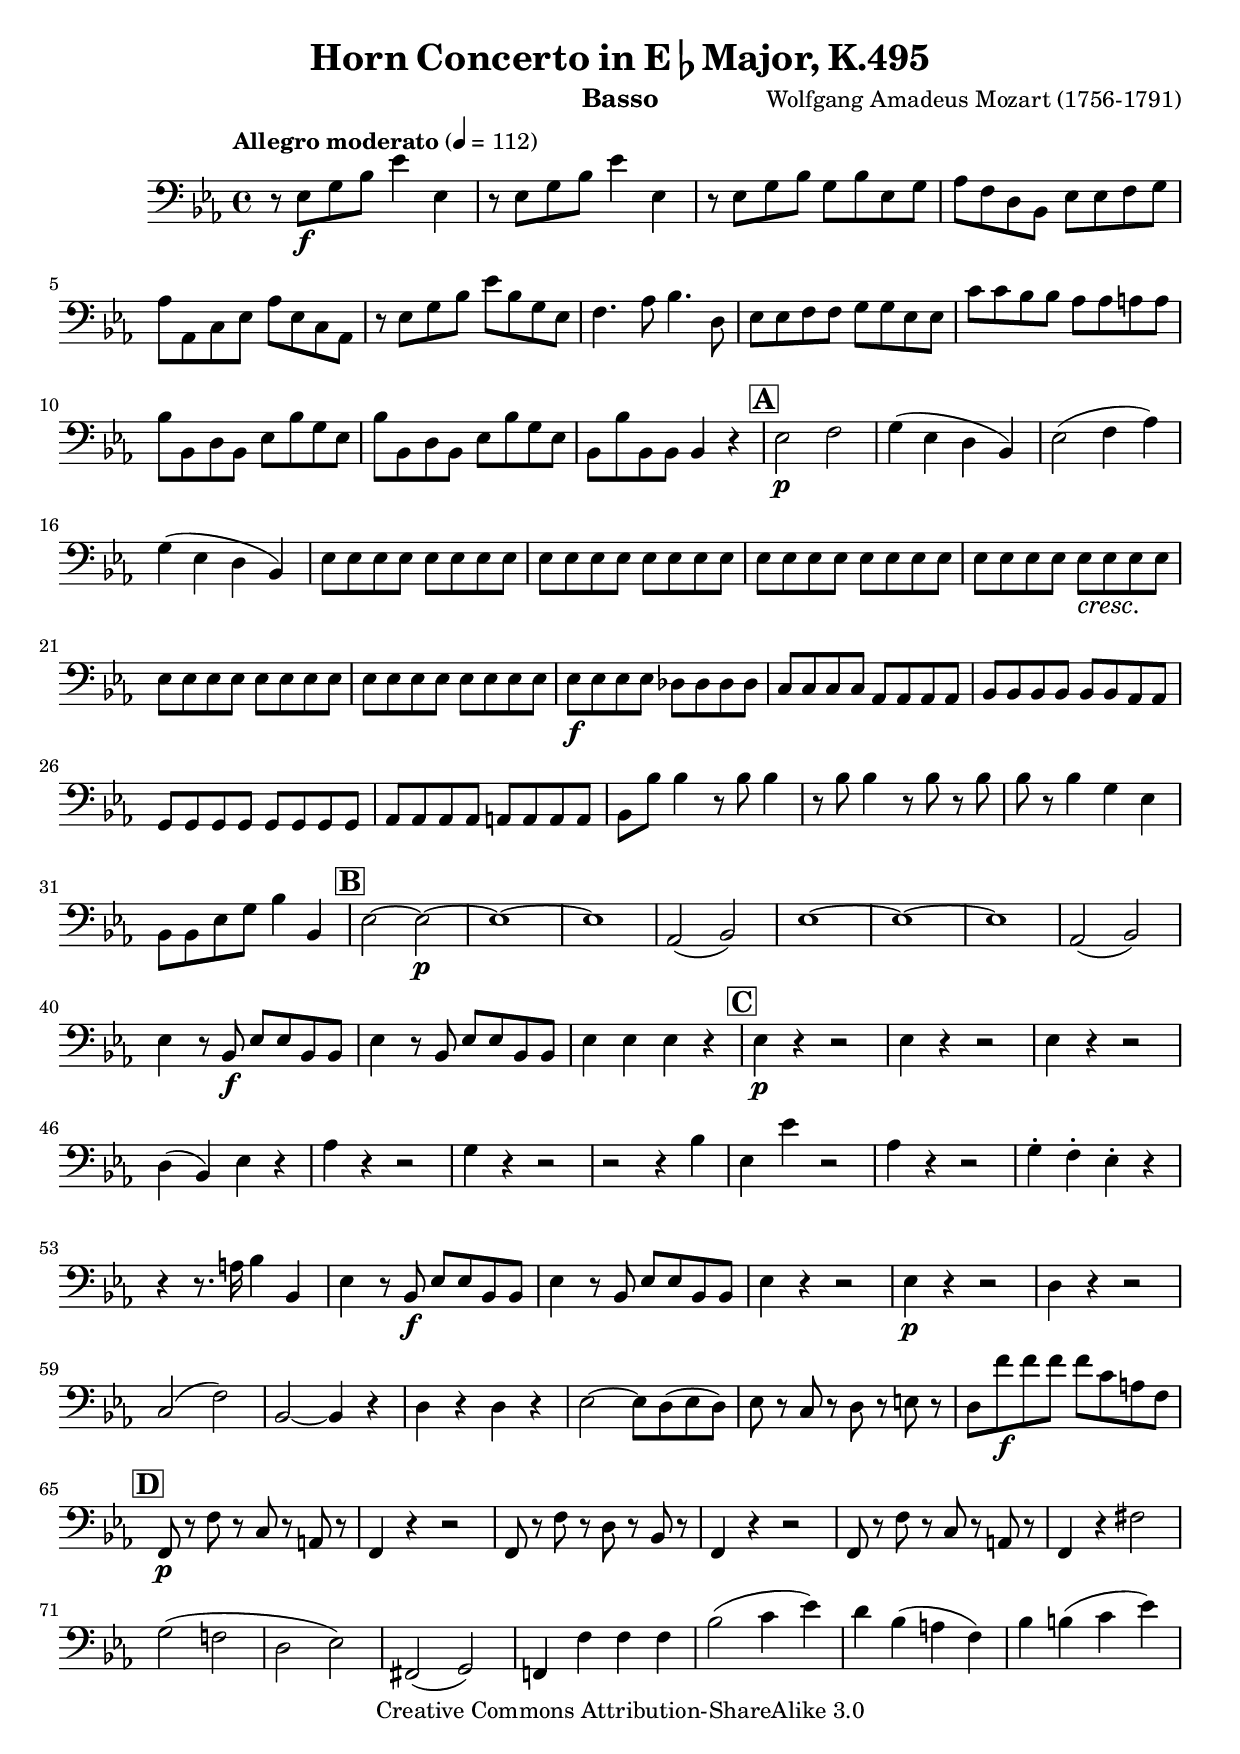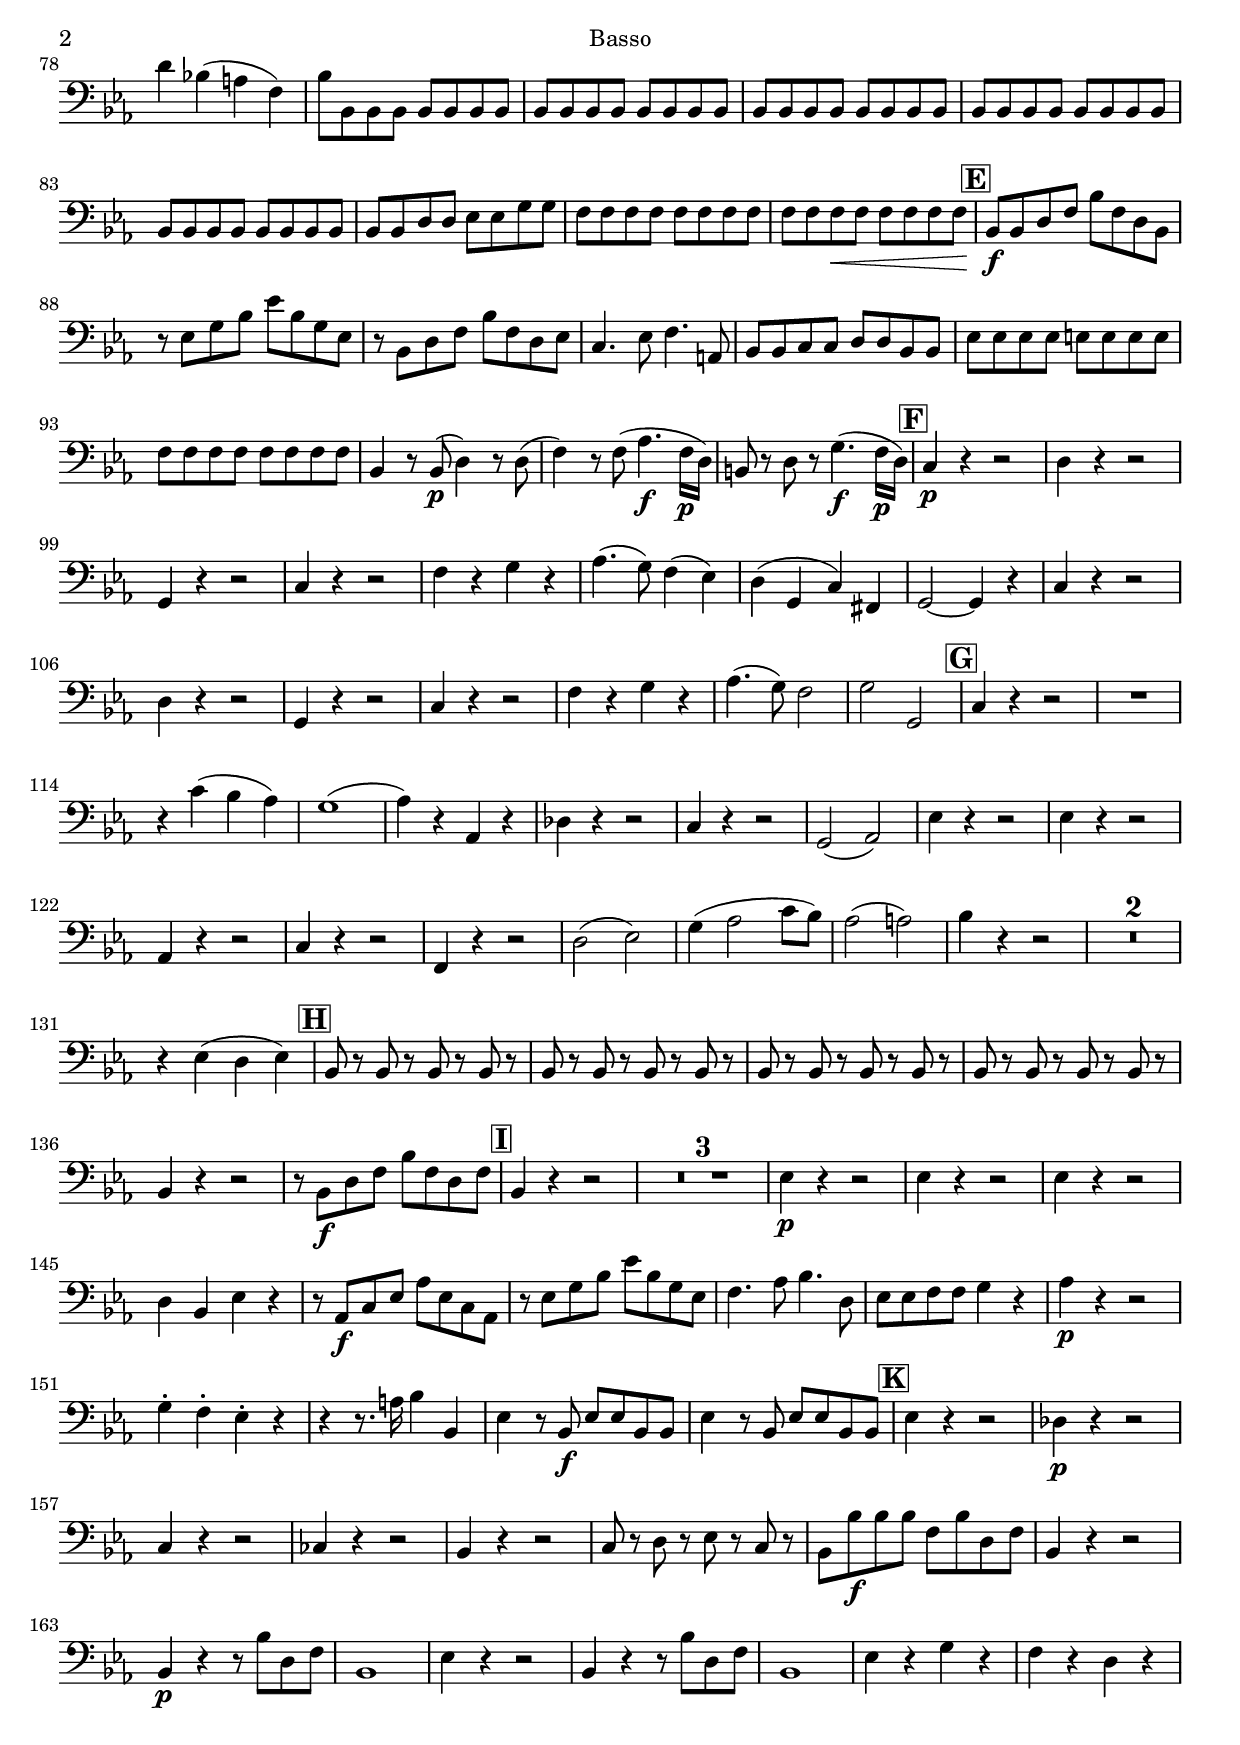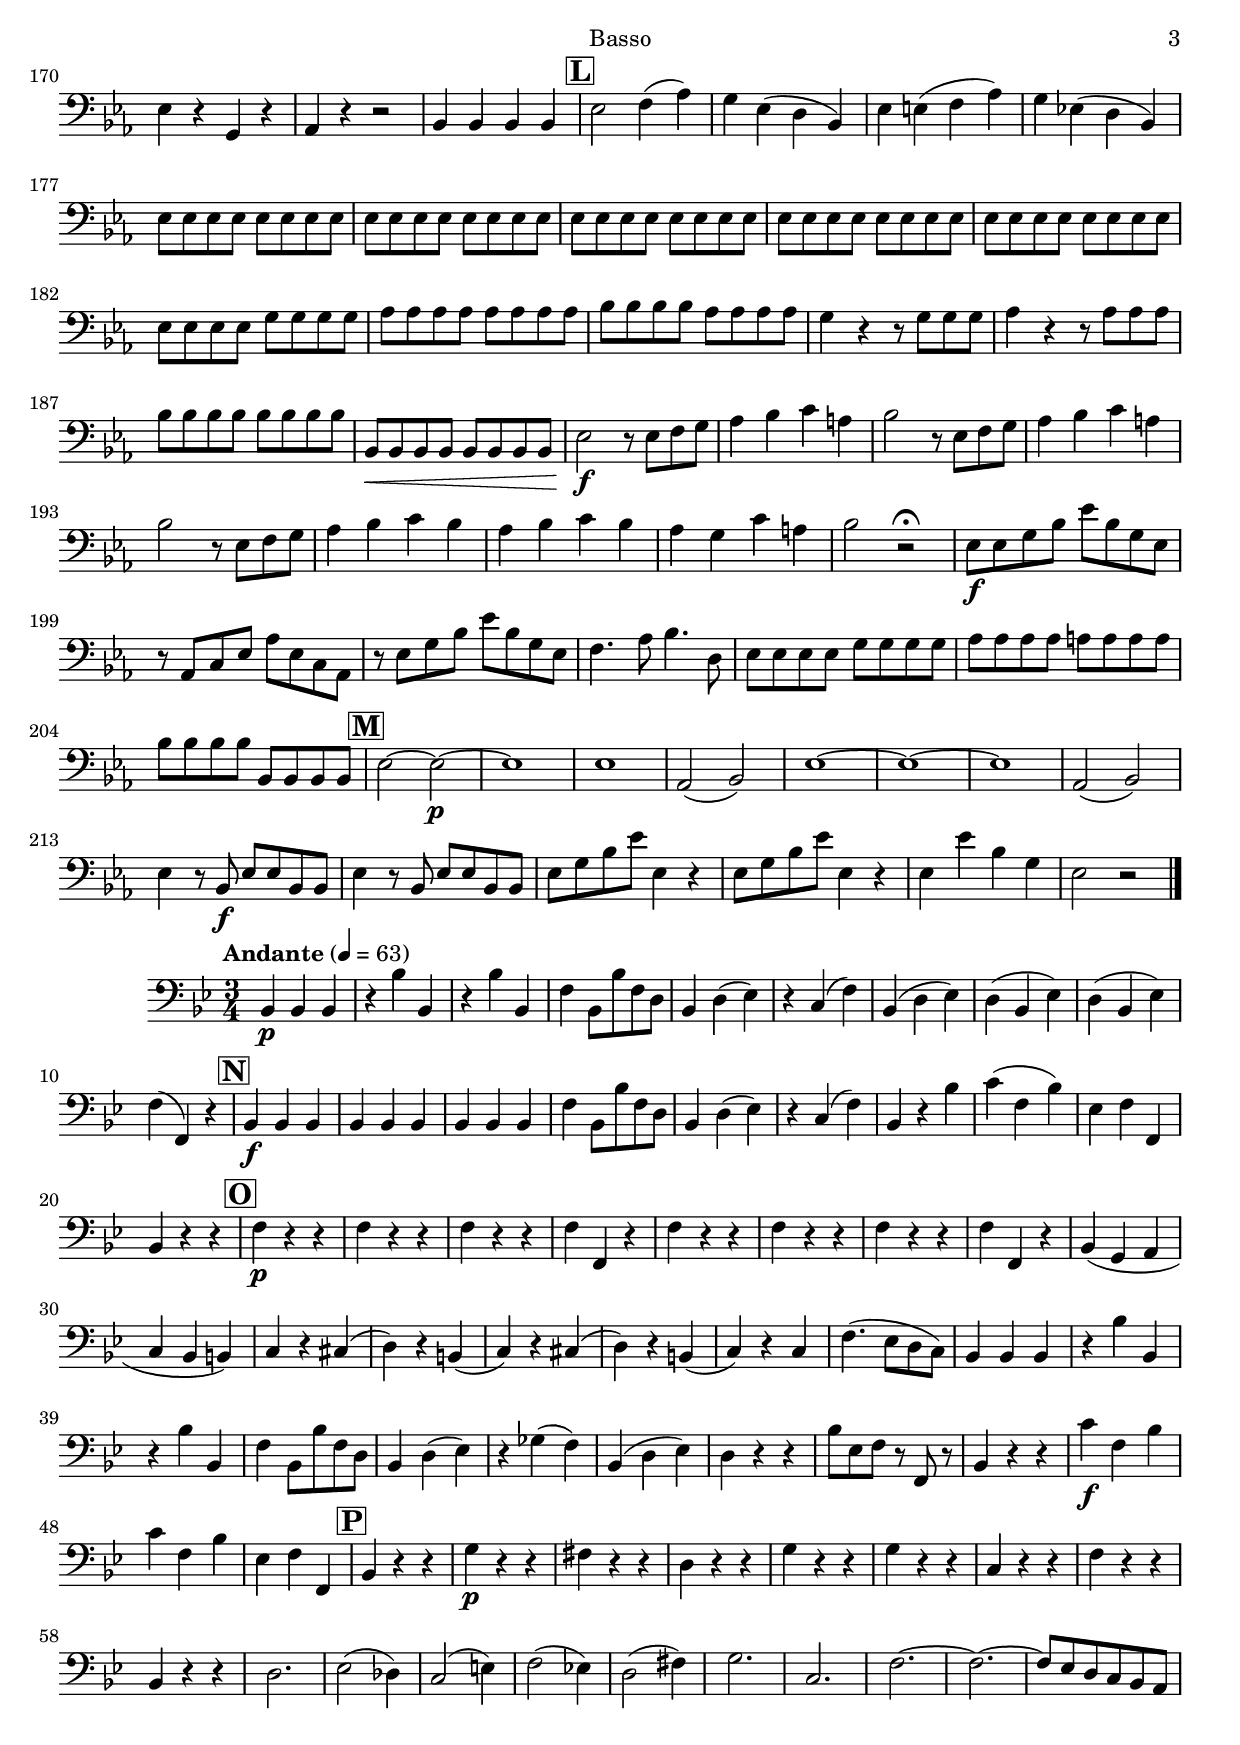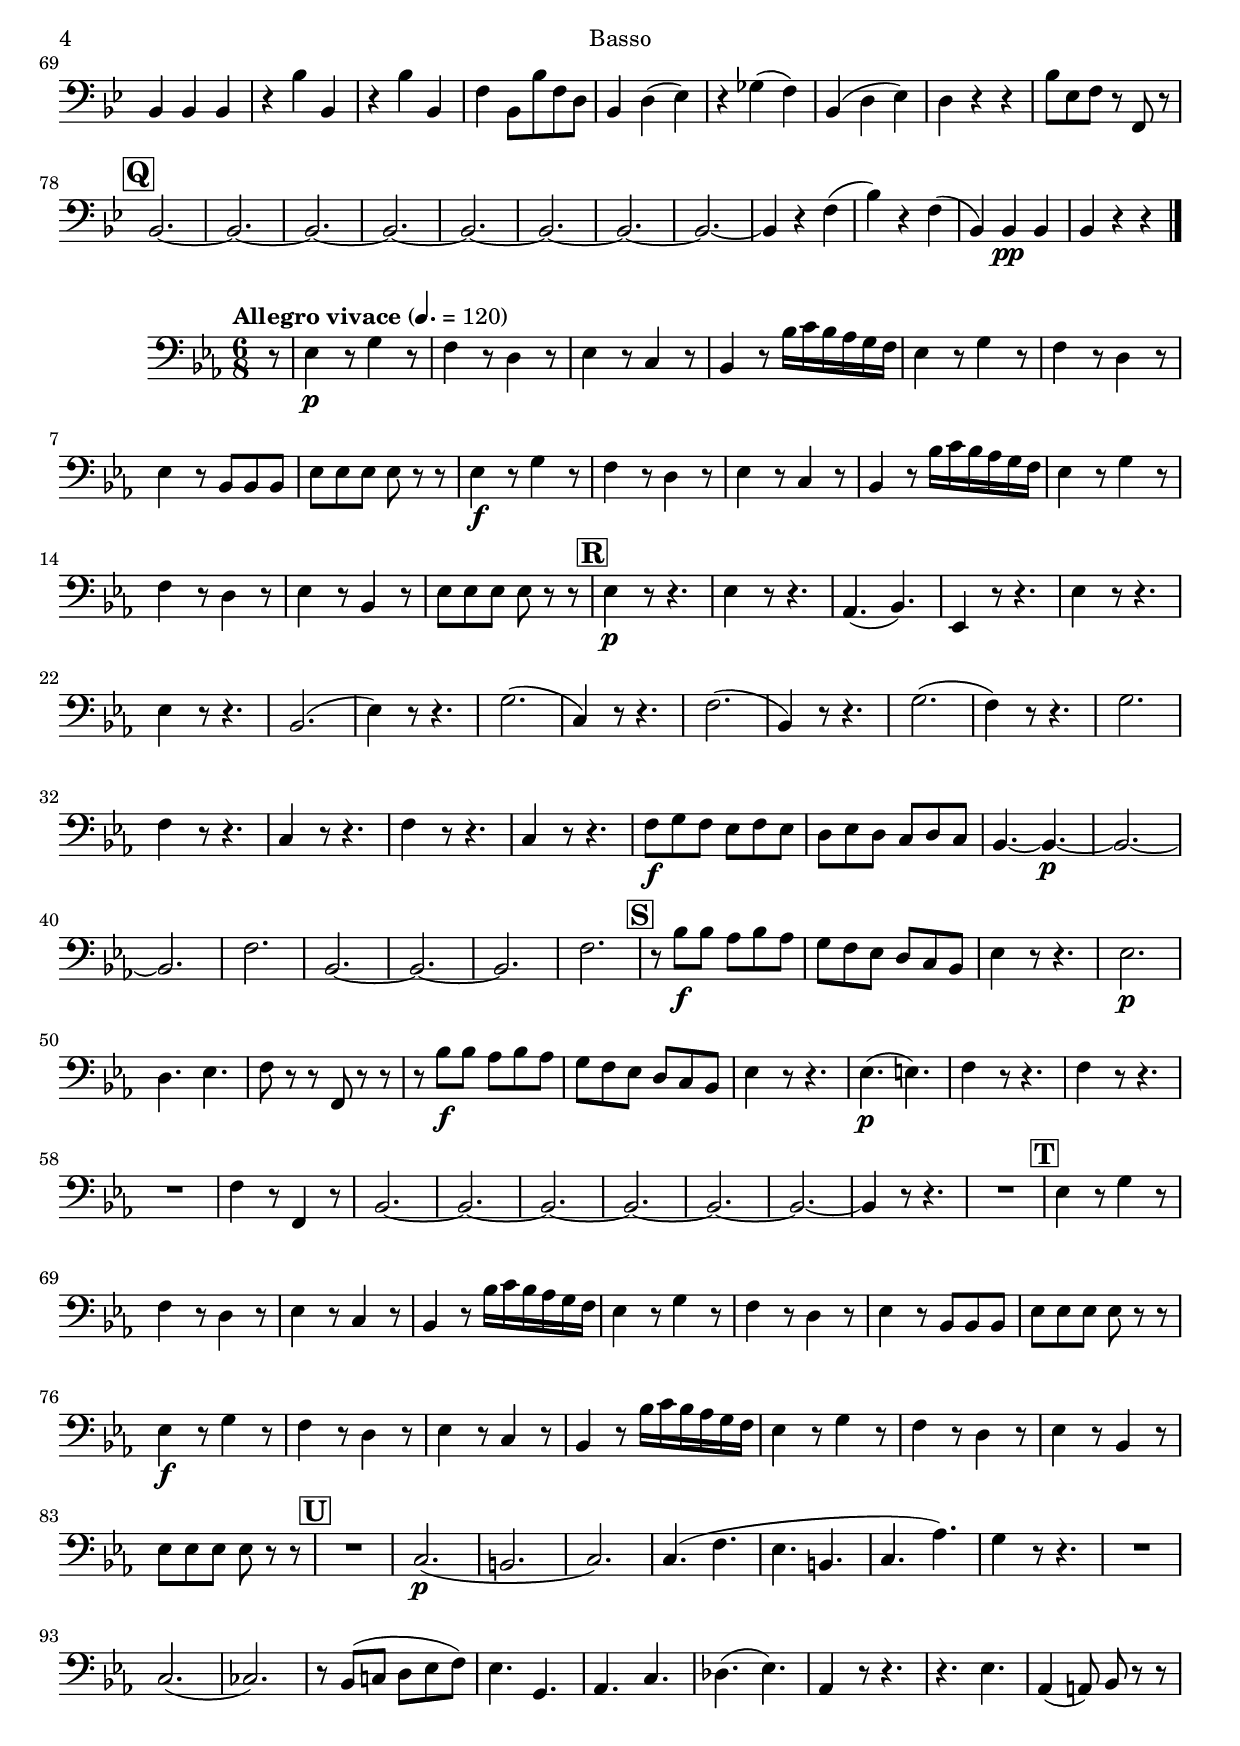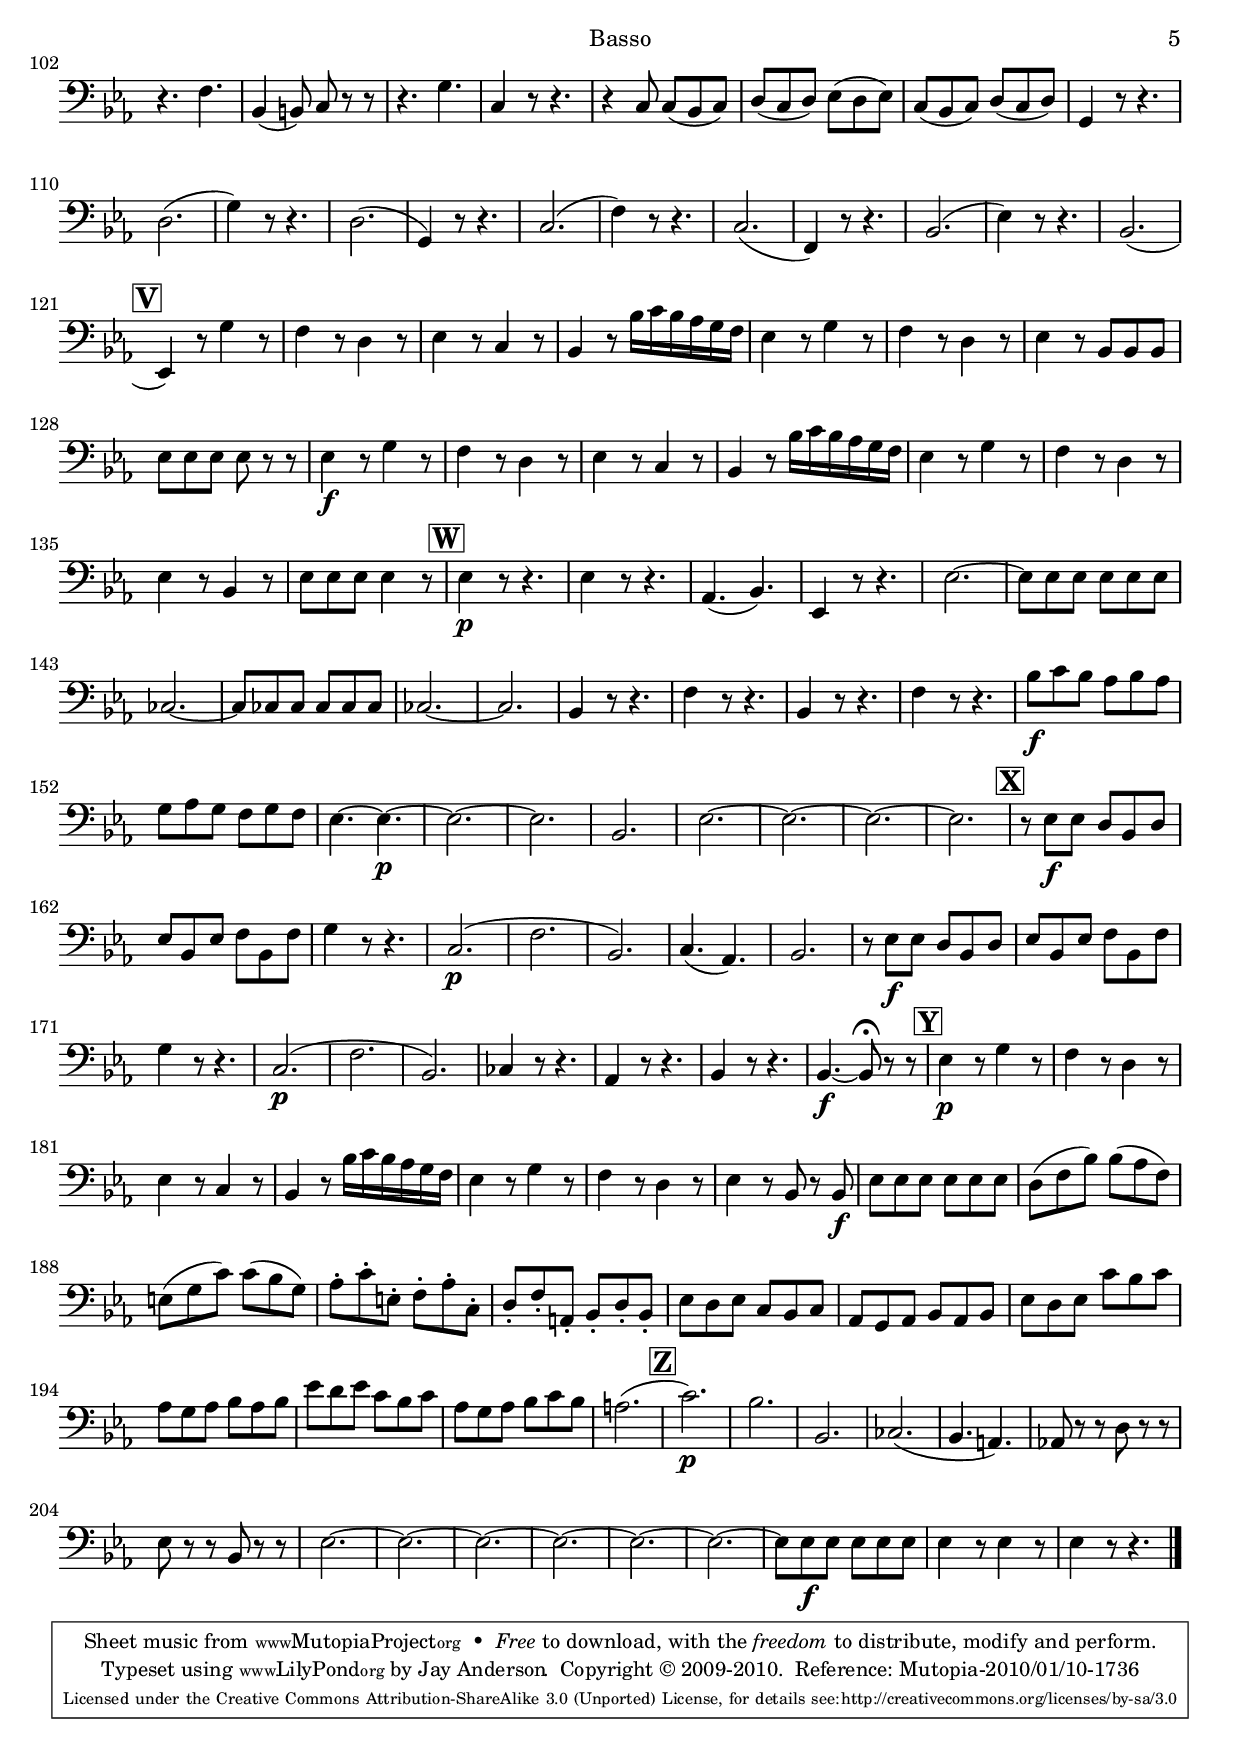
\version "2.13.33"

\include "defs.ily"
\version "2.13.33"

bassMvtI = \relative c
{
  \clef bass
  \key ees \major
  r8 ees\f g bes ees4 ees, |
  r8 ees g bes ees4 ees, |
  r8 ees g bes g bes ees, g |
  aes f d bes ees ees f g |
  aes aes, c ees aes ees c aes |
  r ees' g bes ees bes g ees |
  f4. aes8 bes4. d,8 |
  ees ees f f g g ees ees |
  c' c bes bes aes aes a a |
  bes bes, d bes ees bes' g ees |
  bes' bes, d bes ees bes' g ees |
  bes bes' bes, bes bes4 r |

  %A
  ees2\p f |
  g4( ees d bes) |
  ees2( f4 aes) |
  g( ees d bes) |
  <<
    {s1*3 | s2 s\justCresc}
    \repeat unfold 6 { \repeat unfold 8 ees8 | }
  >>
  ees8\f ees ees ees des des des des |
  c c c c aes aes aes aes |
  bes bes bes bes bes bes aes aes |
  g g g g g g g g |
  aes aes aes aes a a a a |
  bes bes' bes4 r8 bes8 bes4 |
  r8 bes bes4 r8 bes r bes |
  bes r bes4 g ees |
  bes8 bes ees g bes4 bes, |

  %B
  ees2~ ees~\p |
  ees1~ |
  ees |
  aes,2( bes) |
  ees1~ |
  ees~ |
  ees |
  aes,2( bes) |
  ees4 r8 bes\f ees ees bes bes |
  ees4 r8 bes ees ees bes bes |
  ees4 ees ees r |

  %C
  ees4\p r r2 |
  ees4 r r2 |
  ees4 r r2 |
  d4( bes) ees r |
  aes r r2 |
  g4 r r2 |
  r2 r4 bes |
  ees, ees' r2 |
  aes,4 r r2 |
  g4-. f-. ees-. r |
  r4 r8. a16 bes4 bes, |
  ees r8 bes\f ees ees bes bes |
  ees4 r8 bes ees ees bes bes |
  ees4 r r2 |
  ees4\p r r2 |
  d4 r r2 |
  c2( f) |
  bes,2~ bes4 r |
  d r d r |
  ees2~ ees8 d( ees d) |
  ees r c r d r e r |
  d f'\f f f f c a f |

  %D
  f,\p r f' r c r a r |
  f4 r r2 |
  f8 r f' r d r bes r |
  f4 r r2 |
  f8 r f' r c r a r |
  f4 r fis'2 |
  g( f |
  d ees) |
  fis,( g) |
  f4 f' f f |
  bes2( c4 ees) |
  d bes( a f) |
  bes b( c ees) |
  d bes( a f) |
  bes8 bes, bes bes bes bes bes bes |
  \repeat unfold 4 {\repeat unfold 8 bes |}
  bes bes d d ees ees g g |
  f f f f f f f f |
  f f f\< f f f f f |

  %E
  bes,\f bes d f bes f d bes |
  r ees g bes ees bes g ees |
  r bes d f bes f d ees |
  c4. ees8 f4. a,8 |
  bes bes c c d d bes bes |
  ees ees ees ees e e e e |
  f f f f f f f f |
  bes,4 r8 bes(\p d4) r8 d( |
  f4) r8 f( aes4.\f f16\p d) |
  b8 r d r g4.(\f f16\p d) |

  %F
  c4\p r r2 |
  d4 r r2 |
  g,4 r r2 |
  c4 r r2 |
  f4 r g r |
  aes4.( g8) f4( ees) |
  d( g, c) fis, |
  g2~ g4 r |
  c r r2 |
  d4 r r2 |
  g,4 r r2 |
  c4 r r2 |
  f4 r g r |
  aes4.( g8) f2 |
  g g, |

  %G
  c4 r r2 |
  R1 |
  r4 c'( bes aes) |
  g1( |
  aes4) r aes, r |
  des r r2 |
  c4 r r2 |
  g2( aes) |
  ees'4 r r2 |
  ees4 r r2 |
  aes,4 r r2 |
  c4 r r2 |
  f,4 r r2 |
  d'2( ees) |
  g4( aes2 c8 bes) |
  aes2( a) |
  bes4 r r2 |
  R1*2 |
  r4 ees,( d ees) |

  %H
  \repeat unfold 4 { \repeat unfold 4 {bes8 r} | } |
  bes4 r r2 |
  r8 bes\f d f bes f d f |

  %I
  bes,4 r r2 |
  R1*3 |
  ees4\p r r2 |
  ees4 r r2 |
  ees4 r r2 |
  d4 bes ees r |
  r8 aes,\f c ees aes ees c aes |
  r8 ees' g bes ees bes g ees |
  f4. aes8 bes4. d,8 |
  ees ees f f g4 r |
  aes4\p r r2 |
  g4-. f-. ees-. r |
  r4 r8. a16 bes4 bes, |
  ees4 r8 bes\f ees ees bes bes |
  ees4 r8 bes ees ees bes bes |

  %K
  ees4 r r2 |
  des4\p r r2 |
  c4 r r2 |
  ces4 r r2 |
  bes4 r r2 |
  c8 r d r ees r c r |
  bes bes'\f bes bes f bes d, f |
  bes,4 r r2 |
  bes4\p r r8 bes' d, f |
  bes,1 |
  ees4 r r2 |
  bes4 r r8 bes' d, f |
  bes,1 |
  ees4 r g r |
  f r d r |
  ees r g, r |
  aes r r2 |
  bes4 bes bes bes |

  %L
  ees2 f4( aes) |
  g ees( d bes) |
  ees e( f aes) |
  g ees( d bes) |
  \repeat unfold 5 {\repeat unfold 8 ees8 |} |
  ees ees ees ees g g g g |
  aes aes aes aes aes aes aes aes |
  bes bes bes bes aes aes aes aes |
  g4 r r8 g g g |
  aes4 r r8 aes aes aes |
  bes bes bes bes bes bes bes bes |
  bes,\< bes bes bes bes bes bes bes |
  ees2\f r8 ees f g |
  aes4 bes c a |
  bes2 r8 ees, f g |
  aes4 bes c a |
  bes2 r8 ees, f g |
  aes4 bes c bes |
  aes bes c bes |
  aes g c a |
  bes2 r2\fermata |
  ees,8\f ees g bes ees bes g ees |
  r aes, c ees aes ees c aes |
  r ees' g bes ees bes g ees |
  f4. aes8 bes4. d,8 |
  ees ees ees ees g g g g |
  aes aes aes aes a a a a |
  bes bes bes bes bes, bes bes bes |

  %M
  ees2~ ees~\p |
  ees1 |
  ees |
  aes,2( bes) |
  ees1~ |
  ees~ |
  ees |
  aes,2( bes) |
  ees4 r8 bes\f ees ees bes bes |
  ees4 r8 bes ees ees bes bes |
  \repeat unfold 2 {ees g bes ees ees,4 r |}
  ees ees' bes g |
  ees2 r |
}

bassMvtII = \relative c
{
  \clef bass
  \key bes \major
  bes4\p bes bes |
  \repeat unfold 2 {r bes' bes, |}
  f' bes,8 bes' f d |
  bes4 d( ees) |
  r c( f) |
  bes,( d ees) |
  d( bes ees) |
  d( bes ees) |
  f( f,) r |

  %N
  bes\f bes bes |
  bes bes bes |
  bes bes bes |
  f' bes,8 bes' f d |
  bes4 d( ees) |
  r c( f) |
  bes, r bes' |
  c( f, bes) |
  ees, f f, |
  bes r r |

  %O
  f'\p r r |
  f r r |
  f r r |
  f f, r |
  f' r r |
  f r r |
  f r r |
  f f, r |
  bes( g a |
  c bes b) |
  c r cis( |
  d) r b( |
  c) r cis( |
  d) r b( |
  c) r c |
  f4.( ees8 d c) |
  bes4 bes bes |
  r bes' bes, |
  r bes' bes, |
  f' bes,8 bes' f d |
  bes4 d( ees) |
  r ges( f) |
  bes,( d ees) |
  d r r |
  bes'8 ees, f r f, r |
  bes4 r r |
  c'\f f, bes |
  c f, bes |
  ees, f f, |

  %P
  bes r r |
  g'\p r r |
  fis r r |
  d r r |
  g r r |
  g r r |
  c, r r |
  f r r |
  bes, r r |
  d2. |
  ees2( des4) |
  c2( e4) |
  f2( ees4) |
  d2( fis4) |
  g2. |
  c, |
  f~ |
  f~ |
  f8 ees d c bes a |
  bes4 bes bes |
  r bes' bes, |
  r bes' bes, |
  f' bes,8 bes' f d |
  bes4 d( ees) |
  r ges( f) |
  bes,( d ees) |
  d r r |
  bes'8 ees, f r f, r |

  %Q
  \repeat unfold 8 {bes2.~ |}
  bes4 r f'( |
  bes) r f( |
  bes,) bes\pp bes |
  bes r r |
}

bassMvtIII = \relative c
{
  \clef bass
  \key ees \major
  r8 |
  ees4\p r8 g4 r8 |
  f4 r8 d4 r8 |
  ees4 r8 c4 r8 |
  bes4 r8 bes'16 c bes aes g f |
  ees4 r8 g4 r8 |
  f4 r8 d4 r8 |
  ees4 r8 bes8 bes bes |
  ees ees ees ees r r |
  ees4\f r8 g4 r8 |
  f4 r8 d4 r8 |
  ees4 r8 c4 r8 |
  bes4 r8 bes'16 c bes aes g f |
  ees4 r8 g4 r8 |
  f4 r8 d4 r8 |
  ees4 r8 bes4 r8 |
  ees8 ees ees ees r r |

  %R
  ees4\p r8 r4. |
  ees4 r8 r4. |
  aes,4.( bes) |
  ees,4 r8 r4. |
  ees'4 r8 r4. |
  ees4 r8 r4. |
  bes2.( |
  ees4) r8 r4. |
  g2.( |
  c,4) r8 r4. |
  f2.( |
  bes,4) r8 r4. |
  g'2.( |
  f4) r8 r4. |
  g2. |
  f4 r8 r4. |
  c4 r8 r4. |
  f4 r8 r4. |
  c4 r8 r4. |
  f8\f g f ees f ees |
  d ees d c d c |
  bes4.~ bes4.~\p |
  bes2.~ |
  bes |
  f' |
  bes,~ |
  bes~ |
  bes |
  f' |

  %S
  r8 bes\f bes aes bes aes |
  g f ees d c bes |
  ees4 r8 r4. |
  ees2.\p |
  d4. ees |
  f8 r r f, r r |
  r bes'\f bes aes bes aes |
  g f ees d c bes |
  ees4 r8 r4. |
  ees4.(\p e) |
  f4 r8 r4. |
  f4 r8 r4. |
  R2. |
  f4 r8 f,4 r8 |
  \repeat unfold 6 {bes2.~ |}
  bes4 r8 r4. |
  R2. |

  %T
  ees4 r8 g4 r8 |
  f4 r8 d4 r8 |
  ees4 r8 c4 r8 |
  bes4 r8 bes'16 c bes aes g f |
  ees4 r8 g4 r8 |
  f4 r8 d4 r8 |
  ees4 r8 bes bes bes |
  ees ees ees ees r r |
  ees4\f r8 g4 r8 |
  f4 r8 d4 r8 |
  ees4 r8 c4 r8 |
  bes4 r8 bes'16 c bes aes g f |
  ees4 r8 g4 r8 |
  f4 r8 d4 r8 |
  ees4 r8 bes4 r8 |
  ees8 ees ees ees r r |

  %U
  R2. |
  c2.(\p |
  b |
  c) |
  c4.( f |
  ees b |
  c aes') |
  g4 r8 r4. |
  R2. |
  c,2.( |
  ces) |
  r8 bes( c d ees f) |
  ees4. g, |
  aes c |
  des( ees) |
  aes,4 r8 r4. |
  r4. ees' |
  aes,4( a8) bes r r |
  r4. f' |
  bes,4( b8) c r r |
  r4. g'4. |
  c,4 r8 r4. |
  r4 c8 c( bes c) |
  d( c d) ees( d ees) |
  c( bes c) d( c d) |
  g,4 r8 r4. |
  d'2.( |
  g4) r8 r4. |
  d2.( |
  g,4) r8 r4. |
  c2.( |
  f4) r8 r4. |
  c2.( |
  f,4) r8 r4. |
  bes2.( |
  ees4) r8 r4. |
  bes2.( |

  %V
  ees,4) r8 g'4 r8 |
  f4 r8 d4 r8 |
  ees4 r8 c4 r8 |
  bes4 r8 bes'16 c bes aes g f |
  ees4 r8 g4 r8 |
  f4 r8 d4 r8 |
  ees4 r8 bes bes bes |
  ees ees ees ees r r |
  ees4\f r8 g4 r8 |
  f4 r8 d4 r8 |
  ees4 r8 c4 r8 |
  bes4 r8 bes'16 c bes aes g f |
  ees4 r8 g4 r8 |
  f4 r8 d4 r8 |
  ees4 r8 bes4 r8 |
  ees8 ees ees ees4 r8 |

  %W
  ees4\p r8 r4. |
  ees4 r8 r4. |
  aes,4.( bes) |
  ees,4 r8 r4. |
  ees'2.~ |
  ees8 ees ees ees ees ees |
  ces2.~ |
  ces8 ces ces ces ces ces |
  ces2.~ |
  ces |
  bes4 r8 r4. |
  f'4 r8 r4. |
  bes,4 r8 r4. |
  f'4 r8 r4. |
  bes8\f c bes aes bes aes |
  g aes g f g f |
  ees4.~ ees~\p |
  ees2.~ |
  ees |
  bes |
  ees~ |
  ees~ |
  ees~ |
  ees |

  %X
  r8 ees\f ees d bes d |
  ees bes ees f bes, f' |
  g4 r8 r4. |
  c,2.(\p |
  f |
  bes,) |
  c4.( aes) |
  bes2. |
  r8 ees\f ees d bes d |
  ees bes ees f bes, f' |
  g4 r8 r4. |
  c,2.(\p |
  f |
  bes,) |
  ces4 r8 r4. |
  aes4 r8 r4. |
  bes4 r8 r4. |
  bes4.~\f bes8\fermata r r |

  %Y
  ees4\p r8 g4 r8 |
  f4 r8 d4 r8 |
  ees4 r8 c4 r8 |
  bes4 r8 bes'16 c bes aes g f |
  ees4 r8 g4 r8 |
  f4 r8 d4 r8 |
  ees4 r8 bes r bes\f |
  ees ees ees ees ees ees |
  d( f bes) bes( aes f) |
  e( g c) c( bes g) |
  aes-. c-. e,-. f-. aes-. c,-. |
  d-. f-. a,-. bes-. d-. bes-. |
  ees d ees c bes c |
  aes g aes bes aes bes |
  ees d ees c' bes c |
  aes g aes bes aes bes |
  ees d ees c bes c |
  aes g aes bes c bes |
  a2.( |

  %Z
  c)\p |
  bes |
  bes, |
  ces( |
  bes4. a) |
  aes8 r r d r r |
  ees r r bes r r |
  \repeat unfold 6 {ees2.~ |}
  ees8 ees\f ees ees ees ees |
  ees4 r8 ees4 r8 |
  ees4 r8 r4. |
}



instrument = "Basso"

mvtI = \bassMvtI
mvtII = \bassMvtII
mvtIII = \bassMvtIII

\version "2.13.33"

\book
{
  \include "header.ily"
  \score
  {
    \new Staff { << \mvtI \outlineMvtI >> }
  }
  \score
  {
    \new Staff { << \mvtII \outlineMvtII >> }
  }
  \score
  {
    \new Staff { << \mvtIII \outlineMvtIII >> }
  }
}



